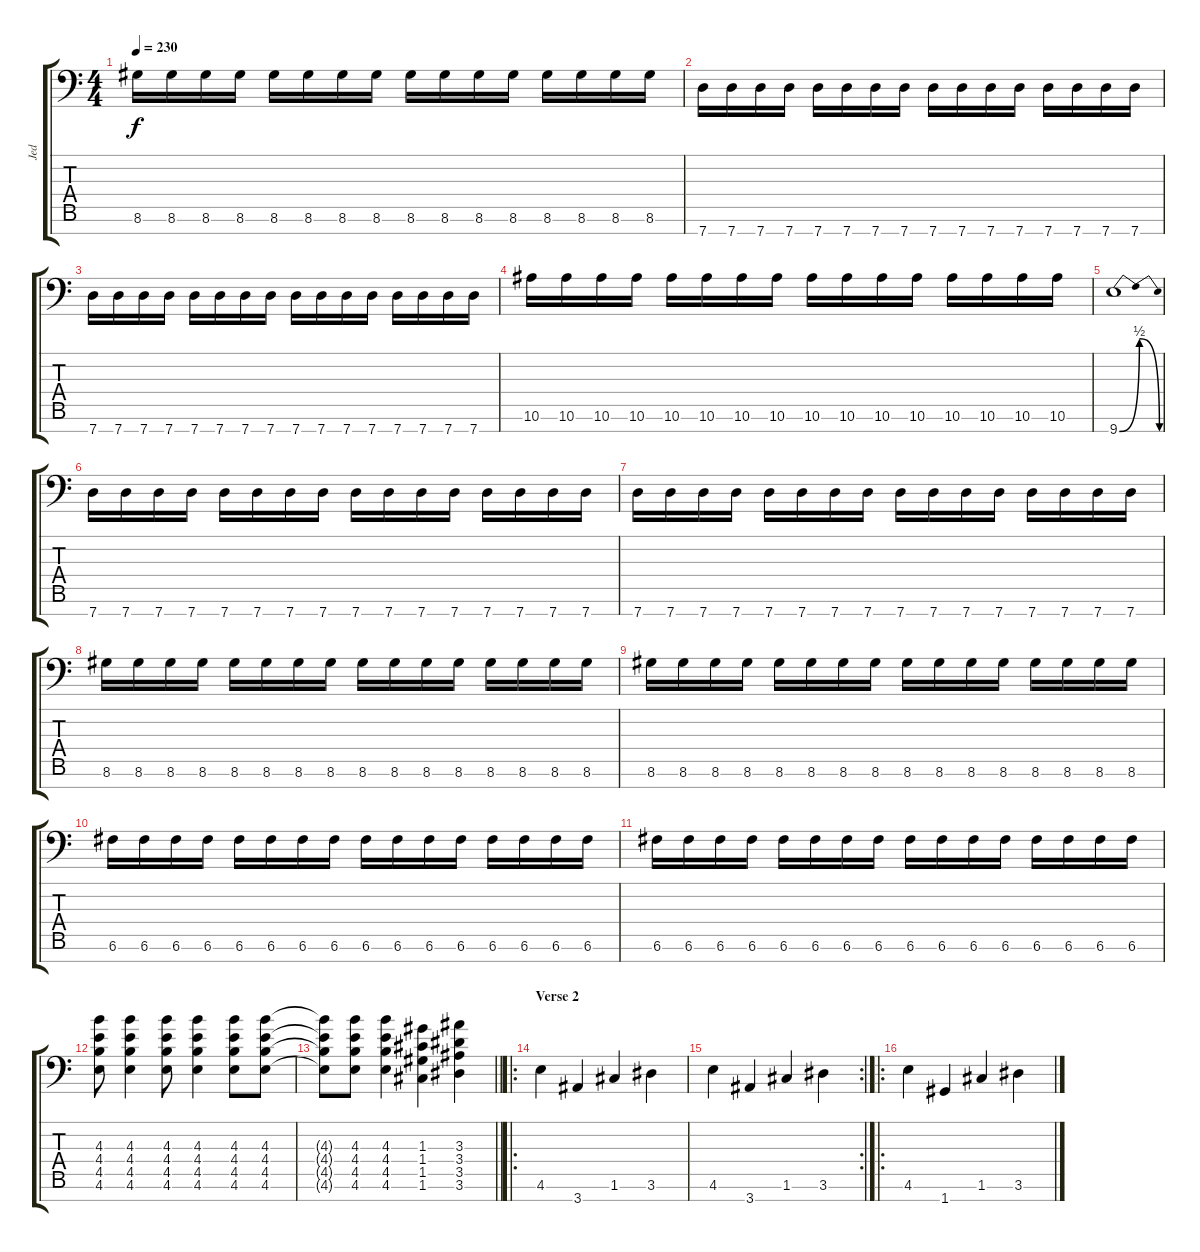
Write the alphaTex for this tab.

\track ("Jed " "Jed ") {instrument distortionguitar}
\staff {score tabs}
\tuning (E4 C4 G3 C3 G2 C2 G1) {hide}
\ts (4 4)
\tempo 230
\clef f4
\ks c
8.6.16{dy f} 8.6.16 8.6.16 8.6.16 8.6.16 8.6.16 8.6.16 8.6.16 8.6.16 8.6.16 8.6.16 8.6.16 8.6.16 8.6.16 8.6.16 8.6.16 |
7.7.16 7.7.16 7.7.16 7.7.16 7.7.16 7.7.16 7.7.16 7.7.16 7.7.16 7.7.16 7.7.16 7.7.16 7.7.16 7.7.16 7.7.16 7.7.16 |
7.7.16 7.7.16 7.7.16 7.7.16 7.7.16 7.7.16 7.7.16 7.7.16 7.7.16 7.7.16 7.7.16 7.7.16 7.7.16 7.7.16 7.7.16 7.7.16 |
10.6.16 10.6.16 10.6.16 10.6.16 10.6.16 10.6.16 10.6.16 10.6.16 10.6.16 10.6.16 10.6.16 10.6.16 10.6.16 10.6.16 10.6.16 10.6.16 |
9.7{be (bendrelease 0 0 15 2 38 2 60 0)}.1 |
7.7.16 7.7.16 7.7.16 7.7.16 7.7.16 7.7.16 7.7.16 7.7.16 7.7.16 7.7.16 7.7.16 7.7.16 7.7.16 7.7.16 7.7.16 7.7.16 |
7.7.16 7.7.16 7.7.16 7.7.16 7.7.16 7.7.16 7.7.16 7.7.16 7.7.16 7.7.16 7.7.16 7.7.16 7.7.16 7.7.16 7.7.16 7.7.16 |
8.6.16 8.6.16 8.6.16 8.6.16 8.6.16 8.6.16 8.6.16 8.6.16 8.6.16 8.6.16 8.6.16 8.6.16 8.6.16 8.6.16 8.6.16 8.6.16 |
8.6.16 8.6.16 8.6.16 8.6.16 8.6.16 8.6.16 8.6.16 8.6.16 8.6.16 8.6.16 8.6.16 8.6.16 8.6.16 8.6.16 8.6.16 8.6.16 |
6.6.16 6.6.16 6.6.16 6.6.16 6.6.16 6.6.16 6.6.16 6.6.16 6.6.16 6.6.16 6.6.16 6.6.16 6.6.16 6.6.16 6.6.16 6.6.16 |
6.6.16 6.6.16 6.6.16 6.6.16 6.6.16 6.6.16 6.6.16 6.6.16 6.6.16 6.6.16 6.6.16 6.6.16 6.6.16 6.6.16 6.6.16 6.6.16 |
(4.3 4.4 4.5 4.6).8 (4.3 4.4 4.5 4.6).4 (4.3 4.4 4.5 4.6).8 (4.3 4.4 4.5 4.6).4 (4.3 4.4 4.5 4.6).8 (4.3 4.4 4.5 4.6).8 |
\barLineRight lightlight
(4.3{t} 4.4{t} 4.5{t} 4.6{t}).8 (4.3 4.4 4.5 4.6).8 (4.3 4.4 4.5 4.6).4 (1.3 1.4 1.5 1.6).4 (3.3 3.4 3.5 3.6).4 |
\ro
\section ("" "Verse 2")
4.6.4 3.7.4 1.6.4 3.6.4 |
\rc 2
4.6.4 3.7.4 1.6.4 3.6.4 |
\ro
4.6.4 1.7.4 1.6.4 3.6.4
